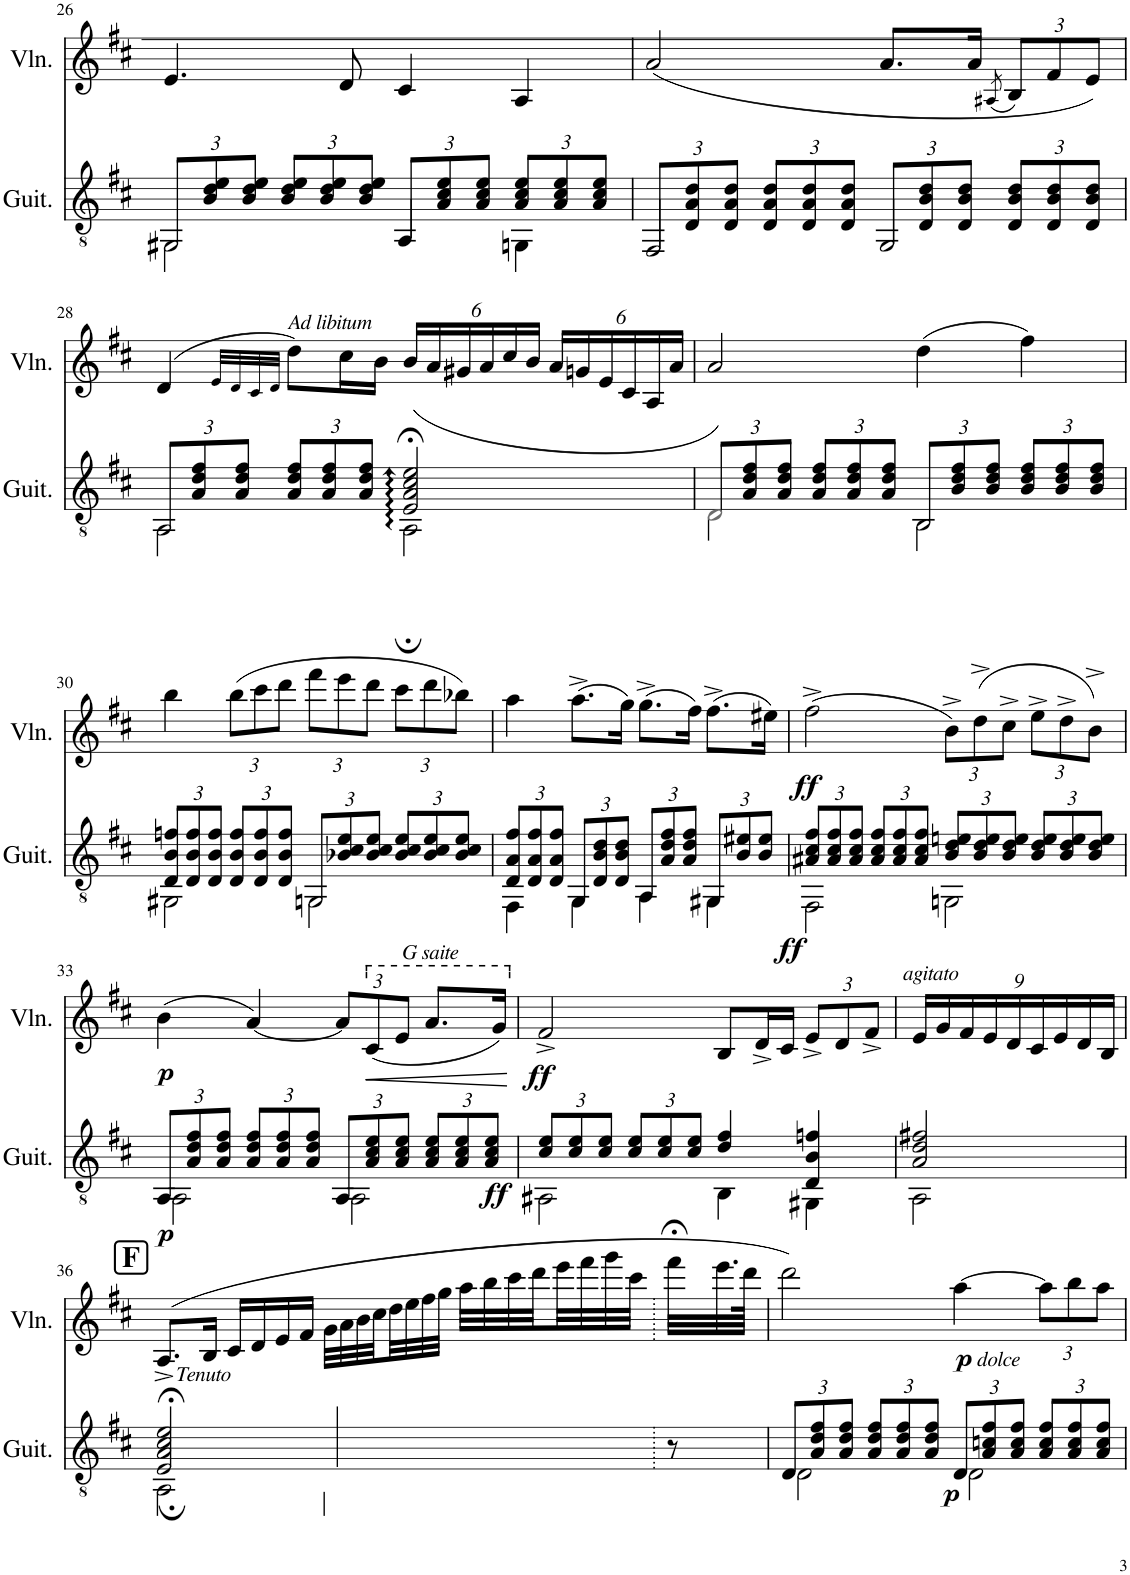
**kern	**dynam	**kern	**dynam
*part2	*part2	*part1	*part1
*staff2	*staff2	*staff1	*staff1
*I"Guitare classique	*	*I"Violon	*
*I'Guit.	*	*I'Vln.	*
!!LO:PB:g=z
*clefGv2	*	*clefG2	*
*k[f#c#]	*	*k[f#c#]	*
*M4/4	*	*M4/4	*
*met(c)	*	*met(c)	*
=26	=26	=26	=26
*^	*	*	*
*	*Xbrackettup	*	*	*
2GG#X\	12GG#/L	.	4.e/	.
.	12B/ 12d/ 12e/	.	.	.
.	12B/ 12d/ 12e/J	.	.	.
.	12B/ 12d/ 12e/L	.	.	.
.	12B/ 12d/ 12e/	.	.	.
.	.	.	8d/	.
.	12B/ 12d/ 12e/J	.	.	.
4AA/	12AA/L	.	4c#/	.
.	12A/ 12c#/ 12e/	.	.	.
.	12A/ 12c#/ 12e/J	.	.	.
4GGn\	12A/ 12c#/ 12e/L	.	4A/	.
.	12A/ 12c#/ 12e/	.	.	.
.	12A/ 12c#/ 12e/J	.	.	.
=27	=27	=27	=27	=27
2FF#/	12FF#/L	.	(2a/	.
.	12D/ 12A/ 12d/	.	.	.
.	12D/ 12A/ 12d/J	.	.	.
.	12D/ 12A/ 12d/L	.	.	.
.	12D/ 12A/ 12d/	.	.	.
.	12D/ 12A/ 12d/J	.	.	.
2GG/	12GG/L	.	8.a/L	.
.	12D/ 12B/ 12d/	.	.	.
.	12D/ 12B/ 12d/J	.	.	.
.	.	.	16a/Jk	.
.	.	.	(8qA#X/	.
*	*	*	*Xbrackettup	*
.	12D/ 12B/ 12d/L	.	12B/L)	.
.	12D/ 12B/ 12d/	.	12f#/	.
.	12D/ 12B/ 12d/J	.	12e/J)	.
!!LO:LB:g=z
=28	=28	=28	=28	=28
*	*	*	*^	*
2AA\	12AA/L	.	(4d/	8ryy	.
.	12A/ 12d/ 12f#/	.	.	.	.
.	.	.	.	32e!/LLL	.
.	.	.	.	32d!/	.
.	12A/ 12d/ 12f#/J	.	.	.	.
.	.	.	.	32c#!/	.
.	.	.	.	32d!/JJJ	.
!	!	!	!LO:TX:a:i:t=Ad libitum	!	!
.	12A/ 12d/ 12f#/L	.	8dd\L)	4ryy	.
.	12A/ 12d/ 12f#/	.	.	.	.
.	.	.	16cc#\L	.	.
.	12A/ 12d/ 12f#/J	.	.	.	.
.	.	.	16b\JJ	.	.
2E/:;< 2A/:;< 2c#/:;< 2e/:;<	2AA;\	.	(24b/LL	2ryy	.
.	.	.	24a/	.	.
.	.	.	24g#X/	.	.
.	.	.	24a/	.	.
.	.	.	24cc#/	.	.
.	.	.	24b/JJ	.	.
.	.	.	24a/LL	.	.
.	.	.	24gn/	.	.
.	.	.	24e/	.	.
.	.	.	24c#/	.	.
.	.	.	24A/	.	.
.	.	.	24a/JJ	.	.
*	*	*	*v	*v	*
=29	=29	=29	=29	=29
2Di\	12D/L	.	2a/)	.
.	12A/ 12d/ 12f#/	.	.	.
.	12A/ 12d/ 12f#/J	.	.	.
.	12A/ 12d/ 12f#/L	.	.	.
.	12A/ 12d/ 12f#/	.	.	.
.	12A/ 12d/ 12f#/J	.	.	.
2BB\	12BB/L	.	(4dd\	.
.	12B/ 12d/ 12f#/	.	.	.
.	12B/ 12d/ 12f#/J	.	.	.
.	12B/ 12d/ 12f#/L	.	4ff#\)	.
.	12B/ 12d/ 12f#/	.	.	.
.	12B/ 12d/ 12f#/J	.	.	.
!!LO:LB:g=z
=30	=30	=30	=30	=30
2GG#X\	12D/ 12B/ 12fn/L	.	4bb\	.
.	12D/ 12B/ 12f/	.	.	.
.	12D/ 12B/ 12f/J	.	.	.
.	12D/ 12B/ 12f/L	.	(12bb\L	.
.	12D/ 12B/ 12f/	.	12ccc#\	.
.	12D/ 12B/ 12f/J	.	12ddd\J	.
2GGn\	12GG/L	.	12fff#\L	.
.	12B-X/ 12c#/ 12e/	.	12eee\	.
.	12B-/ 12c#/ 12e/J	.	12ddd\J	.
.	12B-/ 12c#/ 12e/L	.	12ccc#\L	.
.	12B-/ 12c#/ 12e/	.	12ddd\	.
.	12B-/ 12c#/ 12e/J	.	12bb-X\J)	.
=31	=31	=31	=31	=31
4FF#\	12D/ 12A/ 12f#/L	.	4aa\	.
.	12D/ 12A/ 12f#/	.	.	.
.	12D/ 12A/ 12f#/J	.	.	.
4GG\	12GG/L	.	(8.aa^\L	.
.	12D/ 12B/ 12d/	.	.	.
.	12D/ 12B/ 12d/J	.	.	.
.	.	.	16gg\Jk)	.
4AA\	12AA/L	.	(8.gg^\L	.
.	12A/ 12d/ 12f#/	.	.	.
.	12A/ 12d/ 12f#/J	.	.	.
.	.	.	16ff#\Jk)	.
4GG#X\	12GG#/L	.	(8.ff#^\L	.
.	12B/ 12e#X/	.	.	.
.	12B/ 12e#/J	.	.	.
.	.	.	16ee#X\Jk)	.
=32	=32	=32	=32	=32
!	!	!LO:DY:b	!	!LO:DY:b
2FF#\	12A#X/ 12c#/ 12f#/L	ff	(2ff#^\	ff
.	12A#/ 12c#/ 12f#/	.	.	.
.	12A#/ 12c#/ 12f#/J	.	.	.
.	12A#/ 12c#/ 12f#/L	.	.	.
.	12A#/ 12c#/ 12f#/	.	.	.
.	12A#/ 12c#/ 12f#/J	.	.	.
2GGn\	12B/ 12d/ 12en/L	.	12b^\L)	.
.	12B/ 12d/ 12e/	.	(12dd^\	.
.	12B/ 12d/ 12e/J	.	12cc#^\J	.
.	12B/ 12d/ 12e/L	.	12ee^\L	.
.	12B/ 12d/ 12e/	.	12dd^\	.
.	12B/ 12d/ 12e/J	.	12b^\J)	.
!!LO:LB:g=z
=33	=33	=33	=33	=33
!	!	!LO:DY:b	!	!LO:DY:b
2AA\	12AA/L	p	(4b\	p
.	12A/ 12d/ 12f#/	.	.	.
.	12A/ 12d/ 12f#/J	.	.	.
.	12A/ 12d/ 12f#/L	.	[4a/)	.
.	12A/ 12d/ 12f#/	.	.	.
.	12A/ 12d/ 12f#/J	.	.	.
2AA\	12AA/L	.	12a/L]	.
!	!	!	!LO:TX:a:i:t=G saite	!
!	!	!	!	!LO:HP:b
.	12A/ 12c#/ 12e/	.	(12c#/	<
*	*	*	*ped	*
.	12A/ 12c#/ 12e/J	.	12e/J	.
.	12A/ 12c#/ 12e/L	.	8.a/L	.
.	12A/ 12c#/ 12e/	.	.	.
.	12A/ 12c#/ 12e/J	.	.	.
.	.	.	16g/Jk)	.
*v	*v	*	*	*
.	.	.	[
=34	=34	=34	=34
*^	*	*	*
*	*	*	*Xped	*
!	!	!LO:DY:b	!	!LO:DY:b
2AA#X\	12c#/ 12e/L	ff	2f#^/	ff
.	12c#/ 12e/	.	.	.
.	12c#/ 12e/J	.	.	.
.	12c#/ 12e/L	.	.	.
.	12c#/ 12e/	.	.	.
.	12c#/ 12e/J	.	.	.
4BB\	4d/ 4f#/	.	8B/L	.
.	.	.	16d^/L	.
.	.	.	16c#/JJ	.
4GG#X\	4D/ 4B/ 4fn/	.	12e^/L	.
.	.	.	12d/	.
.	.	.	12f#^/J	.
=35	=35	=35	=35	=35
!	!	!	!LO:TX:a:i:t=agitato	!
2A/ 2d/ 2f#X/	2AA\	.	18e/LL	.
.	.	.	18g/	.
.	.	.	18f#/	.
.	.	.	18e/	.
.	.	.	18d/	.
.	.	.	18c#/	.
.	.	.	18e/	.
.	.	.	18d/	.
.	.	.	18B/JJ	.
!!LO:LB:g=z
!!LO:REH:place=s1:a:B:cj:fs=14:t=F
=36	=36	=36	=36	=36
!LO:TX:a:i:t=Tenuto	!	!	!	!
[2AA;<\	[2E/; [2A/; [2c#/; [2e/;	.	(8.A^/L	.
.	.	.	16B/Jk	.
.	.	.	16c#/LL	.
.	.	.	16d/	.
.	.	.	16e/	.
.	.	.	16f#/JJ	.
2AA\]	2E/] 2A/] 2c#/] 2e/]	.	32g\LLL	.
.	.	.	32a\	.
.	.	.	32b\	.
.	.	.	32cc#\	.
.	.	.	32dd\	.
.	.	.	32ee\	.
.	.	.	32ff#\	.
.	.	.	32gg\JJJ	.
.	.	.	32aa\LLL	.
.	.	.	32bb\	.
.	.	.	32ccc#\	.
.	.	.	32ddd\	.
.	.	.	32eee\	.
.	.	.	32fff#\	.
.	.	.	32ggg\	.
.	.	.	32ccc#\JJJ	.
*v	*v	*	*	*
=37.	=37.	=37.	=37.
8r	.	[32fff#;<\LLL	.
.	.	32fff#]	.
.	.	32.eee\	.
.	.	64ddd'\JJJk	.
=38	=38	=38	=38
*^	*	*	*
2D\	12D/L	.	2ddd\)	.
.	12A/ 12d/ 12f#/	.	.	.
.	12A/ 12d/ 12f#/J	.	.	.
.	12A/ 12d/ 12f#/L	.	.	.
.	12A/ 12d/ 12f#/	.	.	.
.	12A/ 12d/ 12f#/J	.	.	.
!	!	!LO:DY:b	!	!LO:DY:b
!	!	!	!	!LO:DY:n=1:b
2D\	12D/L	p	[4aa\	p other-dynamics
.	12A/ 12cn/ 12f#/	.	.	.
.	12A/ 12c/ 12f#/J	.	.	.
.	12A/ 12c/ 12f#/L	.	12aa\L]	.
.	12A/ 12c/ 12f#/	.	12bb\	.
.	12A/ 12c/ 12f#/J	.	12aa\J	.
*v	*v	*	*	*
=	=	=	=
*-	*-	*-	*-
